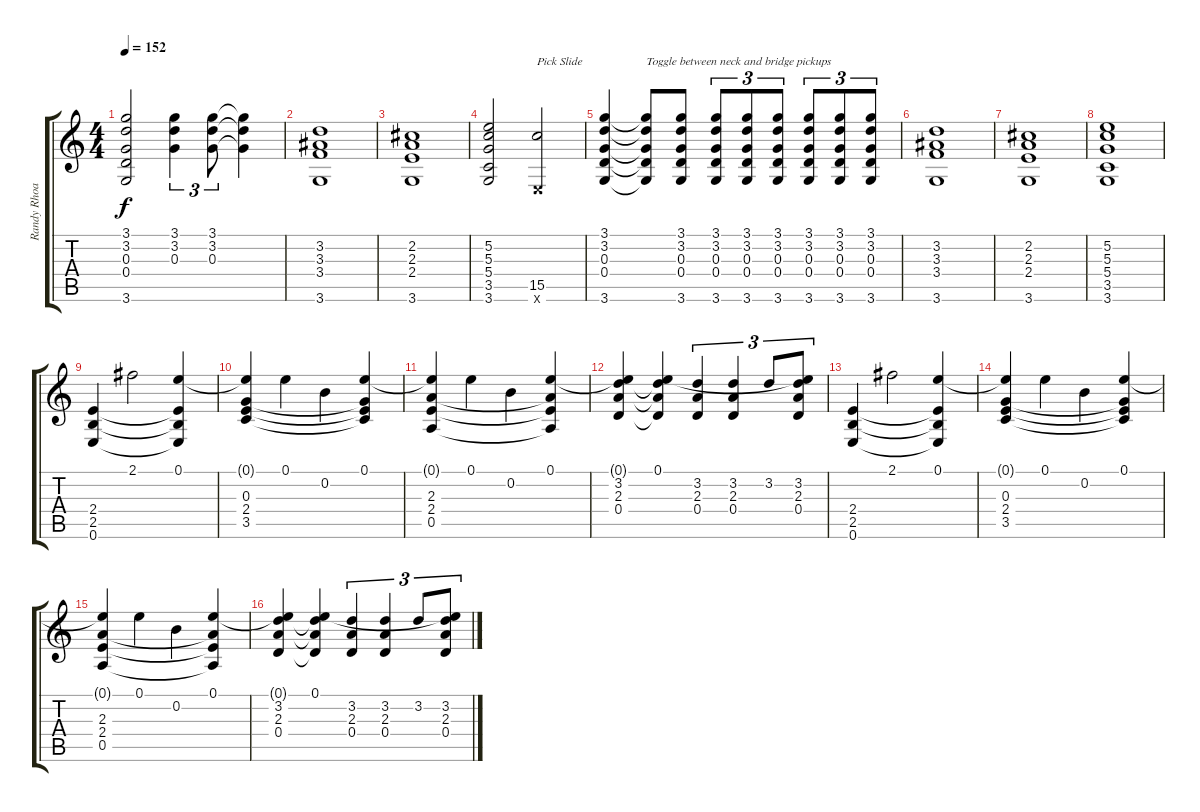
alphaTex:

\track ("Randy Rhoads" "Randy Rhoa") {instrument overdrivenguitar}
\staff {score tabs}
\tuning (E4 B3 G3 D3 A2 E2) {hide}
\ts (4 4)
\tempo 152
\clef g2
\ks c
(3.1 3.2 0.3 0.4 3.6).2{dy f} (3.1 3.2 0.3).4{tu (3 2)} (3.1 3.2 0.3).8{tu (3 2)} (3.1{t} 3.2{t} 0.3{t}).4 |
(3.2 3.3 3.4 3.6).1 |
(2.2 2.3 2.4 3.6).1 |
(5.2 5.3 5.4 3.5 3.6).2 (15.5 0.6{x}).2{txt "Pick Slide"} |
(3.1 3.2 0.3 0.4 3.6).4 (3.1{t} 3.2{t} 0.3{t} 0.4{t} 3.6{t}).8{txt "Toggle between neck and bridge pickups"} (3.1 3.2 0.3 0.4 3.6).8{instrument distortionguitar} (3.1 3.2 0.3 0.4 3.6).8{tu (3 2) instrument overdrivenguitar} (3.1 3.2 0.3 0.4 3.6).8{tu (3 2) instrument distortionguitar} (3.1 3.2 0.3 0.4 3.6).8{tu (3 2) instrument overdrivenguitar} (3.1 3.2 0.3 0.4 3.6).8{tu (3 2) instrument distortionguitar} (3.1 3.2 0.3 0.4 3.6).8{tu (3 2) instrument overdrivenguitar} (3.1 3.2 0.3 0.4 3.6).8{tu (3 2) instrument distortionguitar} |
(3.2 3.3 3.4 3.6).1{instrument overdrivenguitar} |
(2.2 2.3 2.4 3.6).1 |
(5.2 5.3 5.4 3.5 3.6).1 |
(2.4 2.5 0.6).4 2.1.2 (0.1 2.4{t} 2.5{t} 0.6{t}).4 |
(0.1{t} 0.3 2.4 3.5).4 0.1.4 0.2.4 (0.1 0.3{t} 2.4{t} 3.5{t}).4 |
(0.1{t} 2.3 2.4 0.5).4 0.1.4 0.2.4 (0.1 2.3{t} 2.4{t} 0.5{t}).4 |
(0.1{t} 3.2 2.3 0.4).4 (0.1 3.2{t} 2.3{t} 0.4{t}).4 (3.2 2.3 0.4).4{tu (3 2)} (3.2 2.3 0.4).4{tu (3 2)} 3.2.8{tu (3 2)} (0.1{t} 3.2 2.3 0.4).8{tu (3 2)} |
(2.4 2.5 0.6).4 2.1.2 (0.1 2.4{t} 2.5{t} 0.6{t}).4 |
(0.1{t} 0.3 2.4 3.5).4 0.1.4 0.2.4 (0.1 0.3{t} 2.4{t} 3.5{t}).4 |
(0.1{t} 2.3 2.4 0.5).4 0.1.4 0.2.4 (0.1 2.3{t} 2.4{t} 0.5{t}).4 |
(0.1{t} 3.2 2.3 0.4).4 (0.1 3.2{t} 2.3{t} 0.4{t}).4 (3.2 2.3 0.4).4{tu (3 2)} (3.2 2.3 0.4).4{tu (3 2)} 3.2.8{tu (3 2)} (0.1{t} 3.2 2.3 0.4).8{tu (3 2)}
